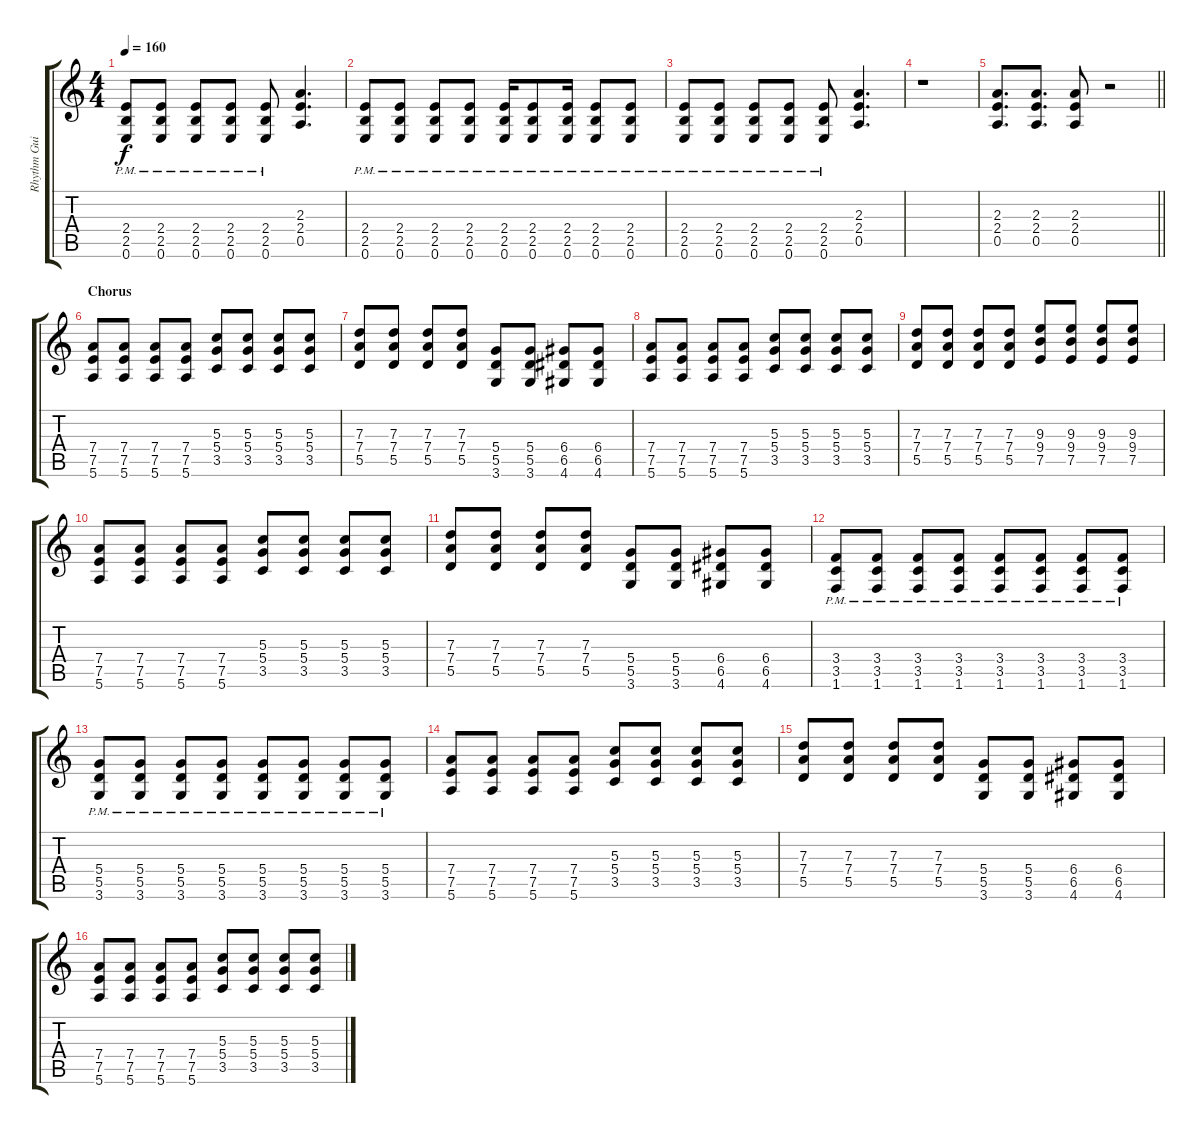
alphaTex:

\track ("Rhythm Guitar" "Rhythm Gui") {instrument overdrivenguitar}
\staff {score tabs}
\tuning (E4 B3 G3 D3 A2 E2) {hide}
\ts (4 4)
\tempo 160
\clef g2
\ks c
(2.4{pm} 2.5{pm} 0.6{pm}).8{dy f} (2.4{pm} 2.5{pm} 0.6{pm}).8 (2.4{pm} 2.5{pm} 0.6{pm}).8 (2.4{pm} 2.5{pm} 0.6{pm}).8 (2.4{pm} 2.5{pm} 0.6{pm}).8 (2.3 2.4 0.5).4{d} |
(2.4{pm} 2.5{pm} 0.6{pm}).8 (2.4{pm} 2.5{pm} 0.6{pm}).8 (2.4{pm} 2.5{pm} 0.6{pm}).8 (2.4{pm} 2.5{pm} 0.6{pm}).8 (2.4{pm} 2.5{pm} 0.6{pm}).16 (2.4{pm} 2.5{pm} 0.6{pm}).8 (2.4{pm} 2.5{pm} 0.6{pm}).16 (2.4{pm} 2.5{pm} 0.6{pm}).8 (2.4{pm} 2.5{pm} 0.6{pm}).8 |
(2.4{pm} 2.5{pm} 0.6{pm}).8 (2.4{pm} 2.5{pm} 0.6{pm}).8 (2.4{pm} 2.5{pm} 0.6{pm}).8 (2.4{pm} 2.5{pm} 0.6{pm}).8 (2.4{pm} 2.5{pm} 0.6{pm}).8 (2.3 2.4 0.5).4{d} |
r.1 |
\barLineRight lightlight
(2.3 2.4 0.5).8{d} (2.3 2.4 0.5).8{d} (2.3 2.4 0.5).8 r.2 |
\section ("" "Chorus")
(7.4 7.5 5.6).8 (7.4 7.5 5.6).8 (7.4 7.5 5.6).8 (7.4 7.5 5.6).8 (5.3 5.4 3.5).8 (5.3 5.4 3.5).8 (5.3 5.4 3.5).8 (5.3 5.4 3.5).8 |
(7.3 7.4 5.5).8 (7.3 7.4 5.5).8 (7.3 7.4 5.5).8 (7.3 7.4 5.5).8 (5.4 5.5 3.6).8 (5.4 5.5 3.6).8 (6.4 6.5 4.6).8 (6.4 6.5 4.6).8 |
(7.4 7.5 5.6).8 (7.4 7.5 5.6).8 (7.4 7.5 5.6).8 (7.4 7.5 5.6).8 (5.3 5.4 3.5).8 (5.3 5.4 3.5).8 (5.3 5.4 3.5).8 (5.3 5.4 3.5).8 |
(7.3 7.4 5.5).8 (7.3 7.4 5.5).8 (7.3 7.4 5.5).8 (7.3 7.4 5.5).8 (9.3 9.4 7.5).8 (9.3 9.4 7.5).8 (9.3 9.4 7.5).8 (9.3 9.4 7.5).8 |
(7.4 7.5 5.6).8 (7.4 7.5 5.6).8 (7.4 7.5 5.6).8 (7.4 7.5 5.6).8 (5.3 5.4 3.5).8 (5.3 5.4 3.5).8 (5.3 5.4 3.5).8 (5.3 5.4 3.5).8 |
(7.3 7.4 5.5).8 (7.3 7.4 5.5).8 (7.3 7.4 5.5).8 (7.3 7.4 5.5).8 (5.4 5.5 3.6).8 (5.4 5.5 3.6).8 (6.4 6.5 4.6).8 (6.4 6.5 4.6).8 |
(3.4{pm} 3.5{pm} 1.6{pm}).8 (3.4{pm} 3.5{pm} 1.6{pm}).8 (3.4{pm} 3.5{pm} 1.6{pm}).8 (3.4{pm} 3.5{pm} 1.6{pm}).8 (3.4{pm} 3.5{pm} 1.6{pm}).8 (3.4{pm} 3.5{pm} 1.6{pm}).8 (3.4{pm} 3.5{pm} 1.6{pm}).8 (3.4{pm} 3.5{pm} 1.6{pm}).8 |
(5.4{pm} 5.5{pm} 3.6{pm}).8 (5.4{pm} 5.5{pm} 3.6{pm}).8 (5.4{pm} 5.5{pm} 3.6{pm}).8 (5.4{pm} 5.5{pm} 3.6{pm}).8 (5.4{pm} 5.5{pm} 3.6{pm}).8 (5.4{pm} 5.5{pm} 3.6{pm}).8 (5.4{pm} 5.5{pm} 3.6{pm}).8 (5.4{pm} 5.5{pm} 3.6{pm}).8 |
(7.4 7.5 5.6).8 (7.4 7.5 5.6).8 (7.4 7.5 5.6).8 (7.4 7.5 5.6).8 (5.3 5.4 3.5).8 (5.3 5.4 3.5).8 (5.3 5.4 3.5).8 (5.3 5.4 3.5).8 |
(7.3 7.4 5.5).8 (7.3 7.4 5.5).8 (7.3 7.4 5.5).8 (7.3 7.4 5.5).8 (5.4 5.5 3.6).8 (5.4 5.5 3.6).8 (6.4 6.5 4.6).8 (6.4 6.5 4.6).8 |
(7.4 7.5 5.6).8 (7.4 7.5 5.6).8 (7.4 7.5 5.6).8 (7.4 7.5 5.6).8 (5.3 5.4 3.5).8 (5.3 5.4 3.5).8 (5.3 5.4 3.5).8 (5.3 5.4 3.5).8
